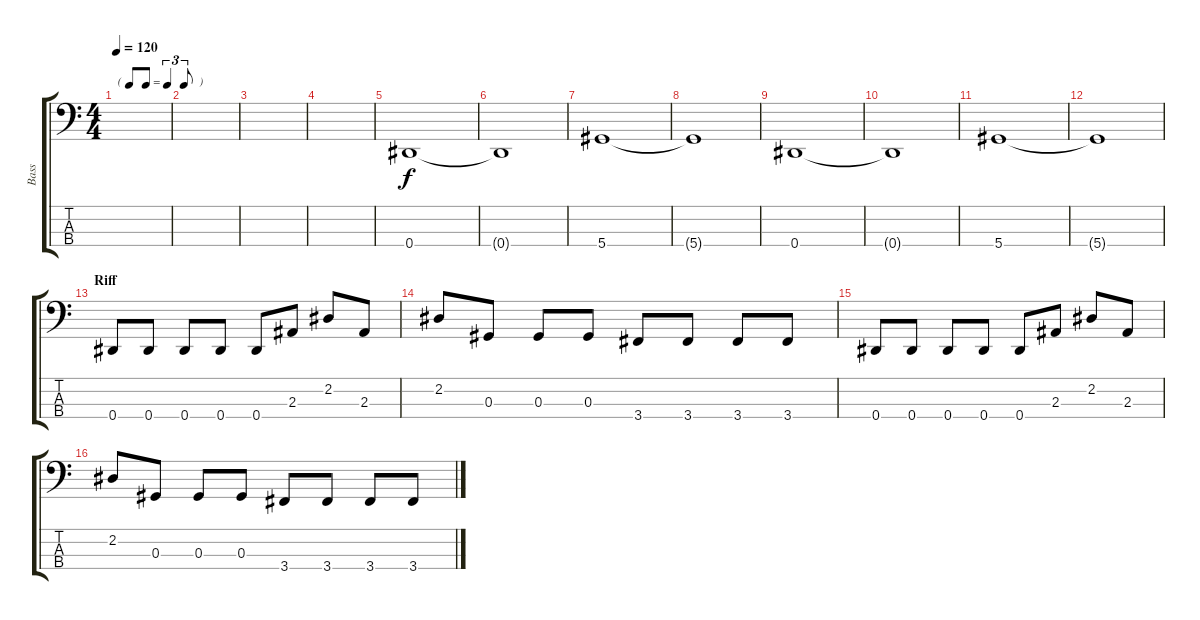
\track ("Bass" "Bass") {instrument electricbasspick}
\staff {score tabs}
\tuning (Gb2 Db2 Ab1 Eb1) {hide}
\ts (4 4)
\tf triplet8th
\tempo 120
\clef f4
\ks c
|
|
|
|
0.4.1 |
0.4{t}.1 |
5.4.1 |
5.4{t}.1 |
0.4.1 |
0.4{t}.1 |
5.4.1 |
5.4{t}.1 |
\section ("" "Riff")
0.4.8 0.4.8 0.4.8 0.4.8 0.4.8 2.3.8 2.2.8 2.3.8 |
2.2.8 0.3.8 0.3.8 0.3.8 3.4.8 3.4.8 3.4.8 3.4.8 |
0.4.8 0.4.8 0.4.8 0.4.8 0.4.8 2.3.8 2.2.8 2.3.8 |
2.2.8 0.3.8 0.3.8 0.3.8 3.4.8 3.4.8 3.4.8 3.4.8
